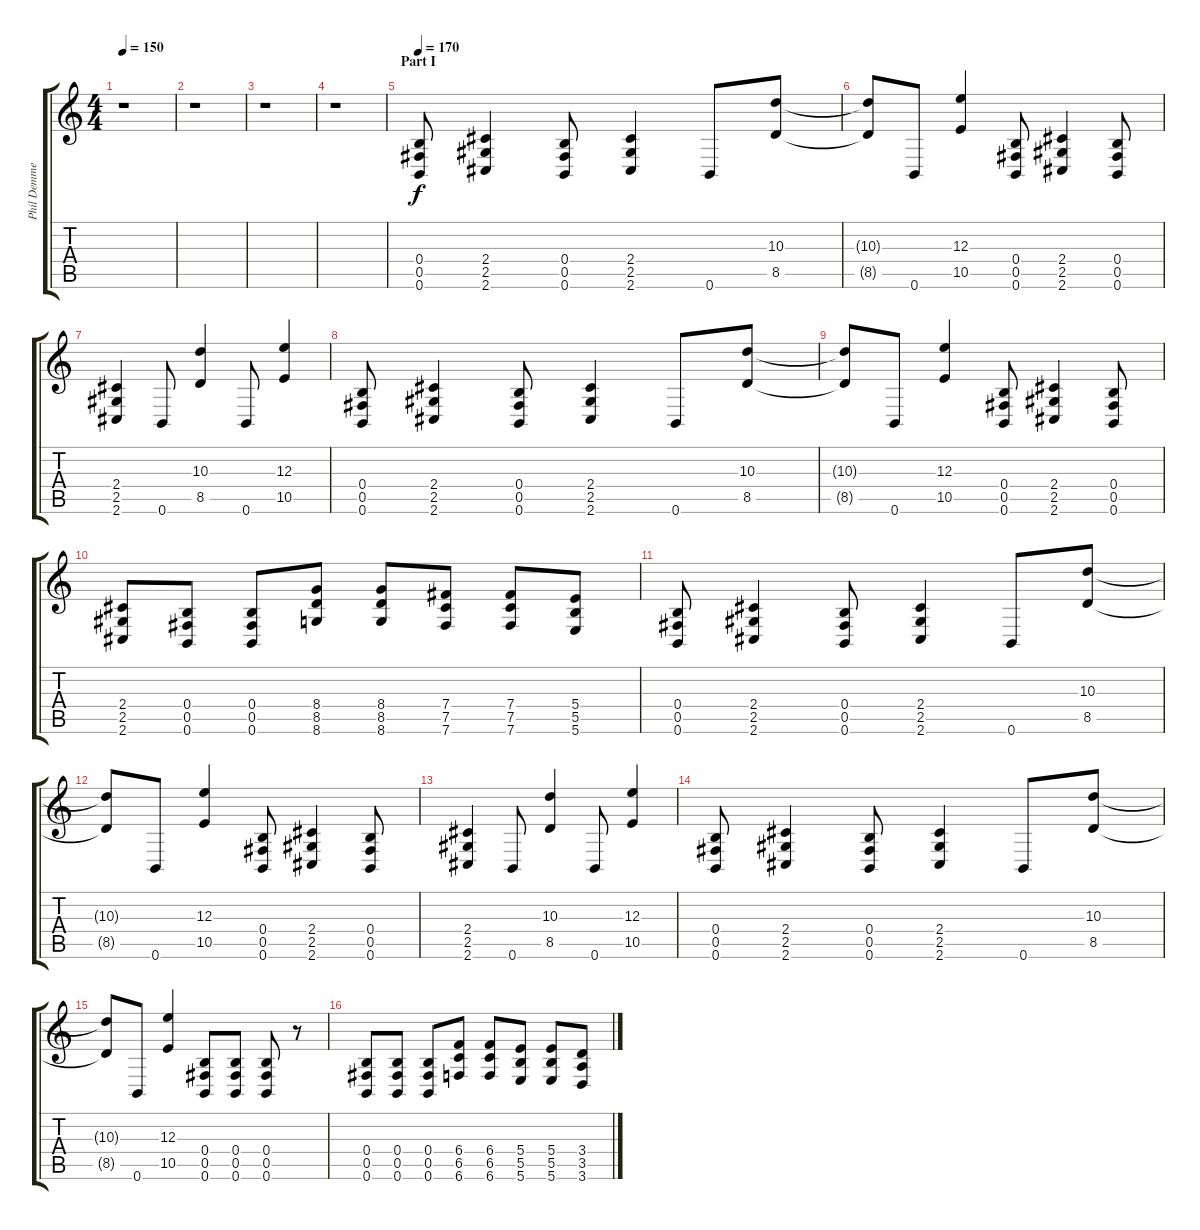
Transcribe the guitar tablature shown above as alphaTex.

\track ("Phil Demmel" "Phil Demme") {instrument distortionguitar}
\staff {score tabs}
\tuning (Db4 Ab3 E3 B2 Gb2 B1) {hide}
\ts (4 4)
\tempo 150
\clef g2
\ks c
r.1{dy f} |
r.1 |
r.1 |
r.1 |
\section ("" "Part I")
\tempo 170
(0.4 0.5 0.6).8{instrument distortionguitar} (2.4 2.5 2.6).4 (0.4 0.5 0.6).8 (2.4 2.5 2.6).4 0.6.8 (10.3 8.5).8 |
(10.3{t} 8.5{t}).8 0.6.8 (12.3 10.5).4 (0.4 0.5 0.6).8 (2.4 2.5 2.6).4 (0.4 0.5 0.6).8 |
(2.4 2.5 2.6).4 0.6.8 (10.3 8.5).4 0.6.8 (12.3 10.5).4 |
(0.4 0.5 0.6).8 (2.4 2.5 2.6).4 (0.4 0.5 0.6).8 (2.4 2.5 2.6).4 0.6.8 (10.3 8.5).8 |
(10.3{t} 8.5{t}).8 0.6.8 (12.3 10.5).4 (0.4 0.5 0.6).8 (2.4 2.5 2.6).4 (0.4 0.5 0.6).8 |
(2.4 2.5 2.6).8 (0.4 0.5 0.6).8 (0.4 0.5 0.6).8 (8.4 8.5 8.6).8 (8.4 8.5 8.6).8 (7.4 7.5 7.6).8 (7.4 7.5 7.6).8 (5.4 5.5 5.6).8 |
(0.4 0.5 0.6).8 (2.4 2.5 2.6).4 (0.4 0.5 0.6).8 (2.4 2.5 2.6).4 0.6.8 (10.3 8.5).8 |
(10.3{t} 8.5{t}).8 0.6.8 (12.3 10.5).4 (0.4 0.5 0.6).8 (2.4 2.5 2.6).4 (0.4 0.5 0.6).8 |
(2.4 2.5 2.6).4 0.6.8 (10.3 8.5).4 0.6.8 (12.3 10.5).4 |
(0.4 0.5 0.6).8 (2.4 2.5 2.6).4 (0.4 0.5 0.6).8 (2.4 2.5 2.6).4 0.6.8 (10.3 8.5).8 |
(10.3{t} 8.5{t}).8 0.6.8 (12.3 10.5).4 (0.4 0.5 0.6).8 (0.4 0.5 0.6).8 (0.4 0.5 0.6).8 r.8 |
(0.4 0.5 0.6).8 (0.4 0.5 0.6).8 (0.4 0.5 0.6).8 (6.4 6.5 6.6).8 (6.4 6.5 6.6).8 (5.4 5.5 5.6).8 (5.4 5.5 5.6).8 (3.4 3.5 3.6).8
